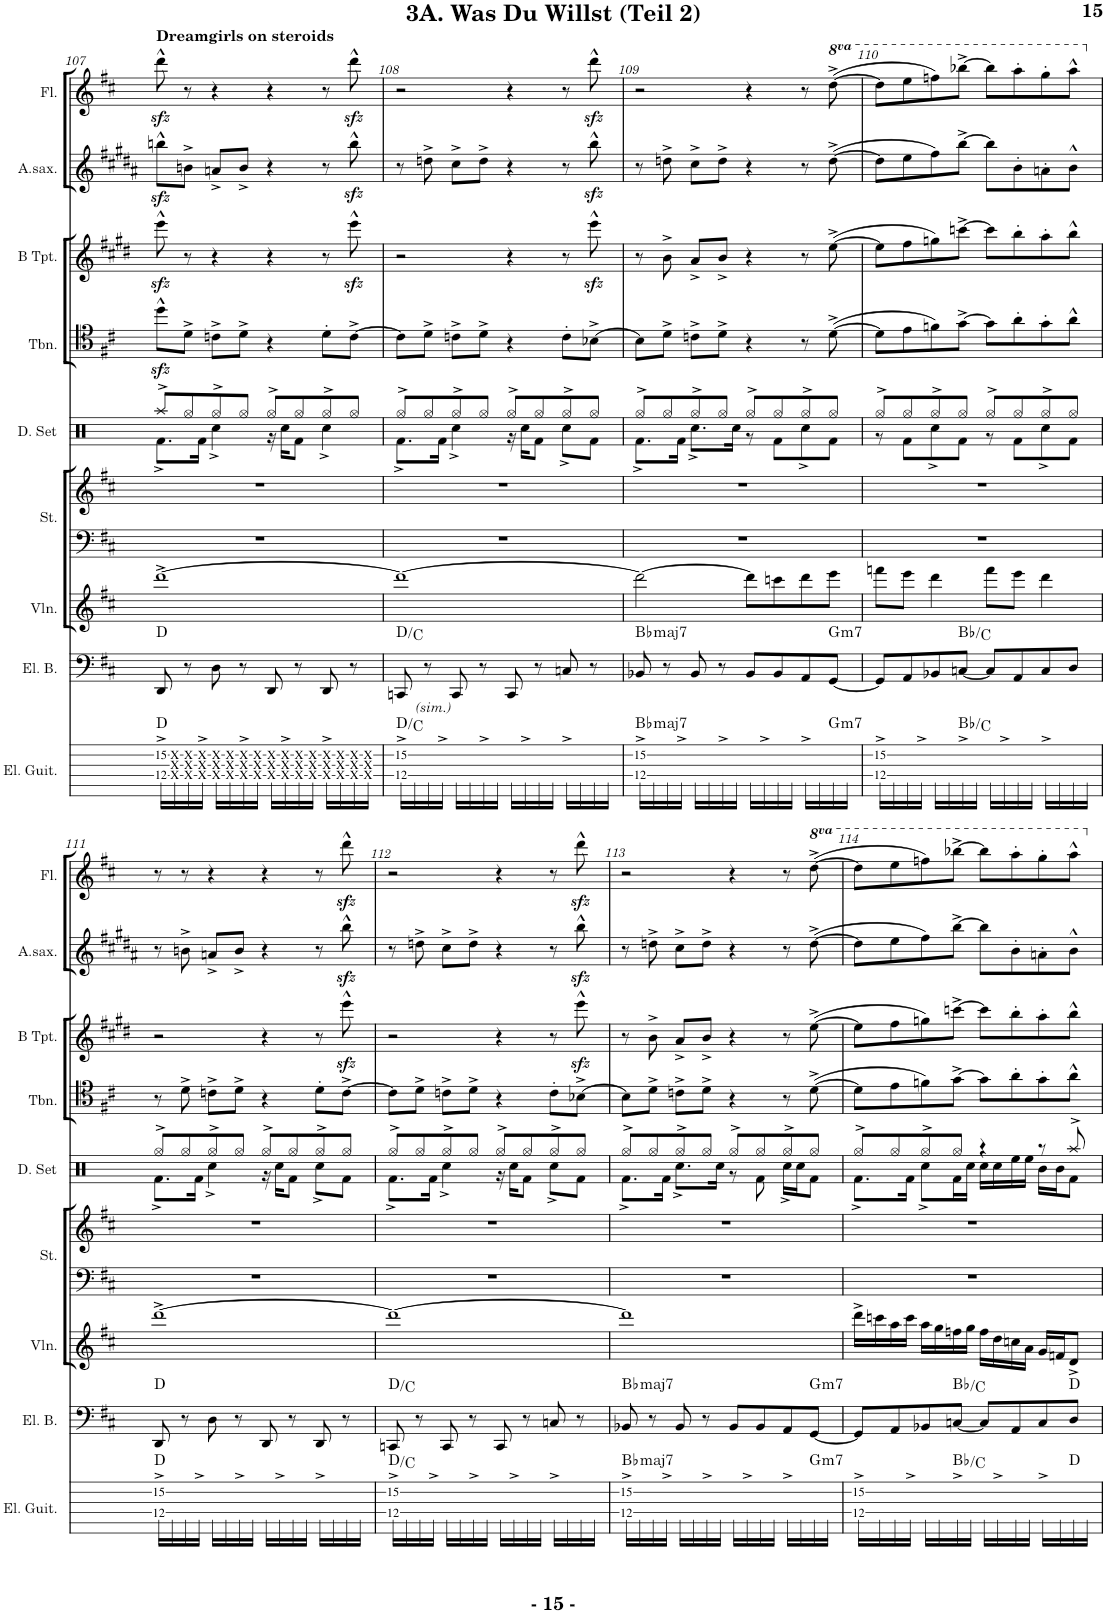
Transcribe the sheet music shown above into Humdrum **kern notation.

**kern	**harte	**kern	**harte	**kern	**kern	**kern	**kern	**kern	**kern	**kern	**kern
*part9	*part9	*part8	*part8	*part7	*part6	*part6	*part5	*part4	*part3	*part2	*part1
*staff10	*	*staff9	*	*staff8	*staff7	*staff6	*staff5	*staff4	*staff3	*staff2	*staff1
*I"Electric Guitar	*	*I"5-str. Electric Bass	*	*I"Violin	*I"Strings	*	*I"Drumset	*I"Trombone	*I"Bb Trumpet	*I"Bb Clarinet	*I"Flute
*I'El. Guit.	*	*I'El. B.	*	*I'Vln.	*I'St.	*	*I'D. Set	*I'Tbn.	*I'Bb Tpt.	*I'Bb Cl.	*I'Fl.
!!LO:PB:g=z
*	*	*clefF4	*	*clefG2	*clefF4	*clefG2	*clefX	*clefC4	*clefG2	*clefG2	*clefG2
*	*	*Trd7c12	*	*	*	*	*	*	*Trd1c2	*Trd5c9	*Trd-7c-12
*k[f#c#]	*	*k[f#c#]	*	*k[f#c#]	*k[f#c#]	*k[f#c#]	*k[]	*k[f#c#]	*k[f#c#g#d#]	*k[f#c#g#d#a#]	*k[f#c#]
*M4/4	*	*M4/4	*	*M4/4	*M4/4	*M4/4	*M4/4	*M4/4	*M4/4	*M4/4	*M4/4
=107	=107	=107	=107	=107	=107	=107	=107	=107	=107	=107	=107
*	*	*	*	*	*	*	*^	*	*	*	*
!	!	!	!	!	!	!	!	!	!	!	!	!LO:TX:a:B:t=Dreamgirls on steroids
16d\^ 16dd\^LL	D:maj	8DD/	D:maj	[1ddd^	1r	1r	8Raa^/L	8.Rf^\L	8ddzz<^^\L	8eeezz<^^\	8bbnzz<^^\L	8dddzz<^^\
16d\ 16a\ 16dd\	.	.	.	.	.	.	.	.	.	.	.	.
16d\ 16a\ 16dd\	.	8r	.	.	.	.	8Rgg/	.	8d^\J	8r	8bn^\J	8r
16d\^ 16a\^ 16dd\^JJ	.	.	.	.	.	.	.	16Rf\Jk	.	.	.	.
16d\ 16a\ 16dd\LL	.	8D\	.	.	.	.	8Rgg^/	4Rcc^\	8cn^\L	4r	8an^/L	4r
16d\ 16a\ 16dd\	.	.	.	.	.	.	.	.	.	.	.	.
16d\^ 16a\^ 16dd\^	.	8r	.	.	.	.	8Rgg/J	.	8d^\J	.	8b^/J	.
16d\ 16a\ 16dd\JJ	.	.	.	.	.	.	.	.	.	.	.	.
16d\ 16a\ 16dd\LL	.	8DD/	.	.	.	.	8Rgg^/L	16r	4r	4r	4r	4r
16d\^ 16a\^ 16dd\^	.	.	.	.	.	.	.	16Rcc\KL	.	.	.	.
16d\ 16a\ 16dd\	.	8r	.	.	.	.	8Rgg/	8Rf\J	.	.	.	.
16d\ 16a\ 16dd\JJ	.	.	.	.	.	.	.	.	.	.	.	.
16d\^ 16a\^ 16dd\^LL	.	8DD/	.	.	.	.	8Rgg^/	4Rcc^\	8d'\L	8r	8r	8r
16d\ 16a\ 16dd\	.	.	.	.	.	.	.	.	.	.	.	.
16d\ 16a\ 16dd\	.	8r	.	.	.	.	8Rgg/J	.	[8c^\J	8eeezz<^^\	8bbzz<^^\	8dddzz<^^\
16d\ 16a\ 16dd\JJ	.	.	.	.	.	.	.	.	.	.	.	.
=108	=108	=108	=108	=108	=108	=108	=108	=108	=108	=108	=108	=108
!LO:TX:a:i:t=(sim.)	!	!	!	!	!	!	!	!	!	!	!	!
16d\^ 16dd\^LL	D:maj/b7	8CCn/	D:maj/b7	1ddd_	1r	1r	8Rgg^/L	8.Rf^\L	8c\L]	2r	8r	2r
16d\ 16a\ 16dd\	.	.	.	.	.	.	.	.	.	.	.	.
16d\ 16a\ 16dd\	.	8r	.	.	.	.	8Rgg/	.	8d^\J	.	8ddn^\	.
16d\^ 16a\^ 16dd\^JJ	.	.	.	.	.	.	.	16Rf\Jk	.	.	.	.
16d\ 16a\ 16dd\LL	.	8CC/	.	.	.	.	8Rgg^/	4Rcc^\	8cn^\L	.	8cc#^\L	.
16d\ 16a\ 16dd\	.	.	.	.	.	.	.	.	.	.	.	.
16d\^ 16a\^ 16dd\^	.	8r	.	.	.	.	8Rgg/J	.	8d^\J	.	8dd^\J	.
16d\ 16a\ 16dd\JJ	.	.	.	.	.	.	.	.	.	.	.	.
16d\ 16a\ 16dd\LL	.	8CC/	.	.	.	.	8Rgg^/L	16r	4r	4r	4r	4r
16d\^ 16a\^ 16dd\^	.	.	.	.	.	.	.	16Rcc\KL	.	.	.	.
16d\ 16a\ 16dd\	.	8r	.	.	.	.	8Rgg/	8Rf\J	.	.	.	.
16d\ 16a\ 16dd\JJ	.	.	.	.	.	.	.	.	.	.	.	.
16d\^ 16a\^ 16dd\^LL	.	8Cn/	.	.	.	.	8Rgg^/	8Rcc^\L	8c'\L	8r	8r	8r
16d\ 16a\ 16dd\	.	.	.	.	.	.	.	.	.	.	.	.
16d\ 16a\ 16dd\	.	8r	.	.	.	.	8Rgg/J	8Rf\J	[8B-X^\J	8eeezz<^^\	8bbzz<^^\	8dddzz<^^\
16d\ 16a\ 16dd\JJ	.	.	.	.	.	.	.	.	.	.	.	.
=109	=109	=109	=109	=109	=109	=109	=109	=109	=109	=109	=109	=109
!	!LO:H:kt=maj7	!	!LO:H:kt=maj7	!	!	!	!	!	!	!	!	!
16d\^ 16dd\^LL	Bb:maj7	8BB-X/	Bb:maj7	2ddd\_	1r	1r	8Rgg^/L	8.Rf^\L	8B-\L]	8r	8r	2r
16d\ 16a\ 16dd\	.	.	.	.	.	.	.	.	.	.	.	.
16d\ 16a\ 16dd\	.	8r	.	.	.	.	8Rgg/	.	8d^\J	8b^\	8ddn^\	.
16d\^ 16a\^ 16dd\^JJ	.	.	.	.	.	.	.	16Rf\Jk	.	.	.	.
16d\ 16a\ 16dd\LL	.	8BB-/	.	.	.	.	8Rgg^/	8.Rcc^\L	8cn^\L	8a^/L	8cc#^\L	.
16d\ 16a\ 16dd\	.	.	.	.	.	.	.	.	.	.	.	.
16d\^ 16a\^ 16dd\^	.	8r	.	.	.	.	8Rgg/J	.	8d^\J	8b^/J	8dd^\J	.
16d\ 16a\ 16dd\JJ	.	.	.	.	.	.	.	16Rcc\Jk	.	.	.	.
16d\ 16a\ 16dd\LL	.	8BB-/L	.	8ddd\L]	.	.	8Rgg^/L	8r	4r	4r	4r	4r
16d\^ 16a\^ 16dd\^	.	.	.	.	.	.	.	.	.	.	.	.
16d\ 16a\ 16dd\	.	8BB-/	.	8cccn\	.	.	8Rgg/	8Rf\L	.	.	.	.
16d\ 16a\ 16dd\JJ	.	.	.	.	.	.	.	.	.	.	.	.
16d\^ 16a\^ 16dd\^LL	.	8AA/	.	8ddd\	.	.	8Rgg^/	8Rcc^\	8r	8r	8r	8r
16d\ 16a\ 16dd\	.	.	.	.	.	.	.	.	.	.	.	.
*	*	*	*	*	*	*	*	*	*	*	*	*8va
!	!LO:H:kt=m7	!	!LO:H:kt=m7	!	!	!	!	!	!	!	!	!
16d\ 16a\ 16dd\	G:min7	[8GG/J	G:min7	8eee\J	.	.	8Rgg/J	8Rf\J	([8d^\	([8ee^\	([8dd^\	([8ddd^\
16d\ 16a\ 16dd\JJ	.	.	.	.	.	.	.	.	.	.	.	.
=110	=110	=110	=110	=110	=110	=110	=110	=110	=110	=110	=110	=110
16d\^ 16dd\^LL	.	8GG/L]	.	8fffn\L	1r	1r	8Rgg^/L	8r	8d\L]	8ee\L]	8dd\L]	8ddd\L]
16d\ 16a\ 16dd\	.	.	.	.	.	.	.	.	.	.	.	.
16d\ 16a\ 16dd\	.	8AA/	.	8eee\J	.	.	8Rgg/	8Rf\L	8e\	8ff#\	8ee\	8eee\
16d\^ 16a\^ 16dd\^JJ	.	.	.	.	.	.	.	.	.	.	.	.
16d\ 16a\ 16dd\LL	.	8BB-X/	.	4ddd\	.	.	8Rgg^/	8Rcc^\	8fn\)	8ggn\)	8ff#\)	8fffn\)
16d\ 16a\ 16dd\	.	.	.	.	.	.	.	.	.	.	.	.
16d\^ 16a\^ 16dd\^	Bb:maj/2	[8Cn/J	Bb:maj/2	.	.	.	8Rgg/J	8Rf\J	[8g^\J	[8cccn^\J	[8bb^\J	[8bbb-X^\J
16d\ 16a\ 16dd\JJ	.	.	.	.	.	.	.	.	.	.	.	.
16d\ 16a\ 16dd\LL	.	8C/L]	.	8fff\L	.	.	8Rgg^/L	8r	8g\L]	8ccc\L]	8bb\L]	8bbb-\L]
16d\^ 16a\^ 16dd\^	.	.	.	.	.	.	.	.	.	.	.	.
16d\ 16a\ 16dd\	.	8AA/	.	8eee\J	.	.	8Rgg/	8Rf\L	8a'\	8bb'\	8b'\	8aaa'\
16d\ 16a\ 16dd\JJ	.	.	.	.	.	.	.	.	.	.	.	.
16d\^ 16a\^ 16dd\^LL	.	8C/	.	4ddd\	.	.	8Rgg^/	8Rcc^\	8g'\	8aa'\	8an'\	8ggg'\
16d\ 16a\ 16dd\	.	.	.	.	.	.	.	.	.	.	.	.
16d\ 16a\ 16dd\	.	8D/J	.	.	.	.	8Rgg/J	8Rf\J	8a^^\J	8bb^^\J	8b^^\J	8aaa^^\J
16d\ 16a\ 16dd\JJ	.	.	.	.	.	.	.	.	.	.	.	.
!!LO:LB:g=z
=111	=111	=111	=111	=111	=111	=111	=111	=111	=111	=111	=111	=111
*	*	*	*	*	*	*	*	*	*	*	*	*X8va
16d\^ 16dd\^LL	D:maj	8DD/	D:maj	[1ddd^	1r	1r	8Rgg^/L	8.Rf^\L	8r	2r	8r	8r
16d\ 16a\ 16dd\	.	.	.	.	.	.	.	.	.	.	.	.
16d\ 16a\ 16dd\	.	8r	.	.	.	.	8Rgg/	.	8d^\	.	8bn^\	8r
16d\^ 16a\^ 16dd\^JJ	.	.	.	.	.	.	.	16Rf\Jk	.	.	.	.
16d\ 16a\ 16dd\LL	.	8D\	.	.	.	.	8Rgg^/	4Rcc^\	8cn^\L	.	8an^/L	4r
16d\ 16a\ 16dd\	.	.	.	.	.	.	.	.	.	.	.	.
16d\^ 16a\^ 16dd\^	.	8r	.	.	.	.	8Rgg/J	.	8d^\J	.	8b^/J	.
16d\ 16a\ 16dd\JJ	.	.	.	.	.	.	.	.	.	.	.	.
16d\ 16a\ 16dd\LL	.	8DD/	.	.	.	.	8Rgg^/L	16r	4r	4r	4r	4r
16d\^ 16a\^ 16dd\^	.	.	.	.	.	.	.	16Rcc\KL	.	.	.	.
16d\ 16a\ 16dd\	.	8r	.	.	.	.	8Rgg/	8Rf\J	.	.	.	.
16d\ 16a\ 16dd\JJ	.	.	.	.	.	.	.	.	.	.	.	.
16d\^ 16a\^ 16dd\^LL	.	8DD/	.	.	.	.	8Rgg^/	8Rcc^\L	8d'\L	8r	8r	8r
16d\ 16a\ 16dd\	.	.	.	.	.	.	.	.	.	.	.	.
16d\ 16a\ 16dd\	.	8r	.	.	.	.	8Rgg/J	8Rf\J	[8c^\J	8eeezz<^^\	8bbzz<^^\	8dddzz<^^\
16d\ 16a\ 16dd\JJ	.	.	.	.	.	.	.	.	.	.	.	.
=112	=112	=112	=112	=112	=112	=112	=112	=112	=112	=112	=112	=112
16d\^ 16dd\^LL	D:maj/b7	8CCn/	D:maj/b7	1ddd_	1r	1r	8Rgg^/L	8.Rf^\L	8c\L]	2r	8r	2r
16d\ 16a\ 16dd\	.	.	.	.	.	.	.	.	.	.	.	.
16d\ 16a\ 16dd\	.	8r	.	.	.	.	8Rgg/	.	8d^\J	.	8ddn^\	.
16d\^ 16a\^ 16dd\^JJ	.	.	.	.	.	.	.	16Rf\Jk	.	.	.	.
16d\ 16a\ 16dd\LL	.	8CC/	.	.	.	.	8Rgg^/	4Rcc^\	8cn^\L	.	8cc#^\L	.
16d\ 16a\ 16dd\	.	.	.	.	.	.	.	.	.	.	.	.
16d\^ 16a\^ 16dd\^	.	8r	.	.	.	.	8Rgg/J	.	8d^\J	.	8dd^\J	.
16d\ 16a\ 16dd\JJ	.	.	.	.	.	.	.	.	.	.	.	.
16d\ 16a\ 16dd\LL	.	8CC/	.	.	.	.	8Rgg^/L	16r	4r	4r	4r	4r
16d\^ 16a\^ 16dd\^	.	.	.	.	.	.	.	16Rcc\KL	.	.	.	.
16d\ 16a\ 16dd\	.	8r	.	.	.	.	8Rgg/	8Rf\J	.	.	.	.
16d\ 16a\ 16dd\JJ	.	.	.	.	.	.	.	.	.	.	.	.
16d\^ 16a\^ 16dd\^LL	.	8Cn/	.	.	.	.	8Rgg^/	8Rcc^\L	8c'\L	8r	8r	8r
16d\ 16a\ 16dd\	.	.	.	.	.	.	.	.	.	.	.	.
16d\ 16a\ 16dd\	.	8r	.	.	.	.	8Rgg/J	8Rf\J	[8B-X^\J	8eeezz<^^\	8bbzz<^^\	8dddzz<^^\
16d\ 16a\ 16dd\JJ	.	.	.	.	.	.	.	.	.	.	.	.
=113	=113	=113	=113	=113	=113	=113	=113	=113	=113	=113	=113	=113
!	!LO:H:kt=maj7	!	!LO:H:kt=maj7	!	!	!	!	!	!	!	!	!
16d\^ 16dd\^LL	Bb:maj7	8BB-X/	Bb:maj7	1ddd]	1r	1r	8Rgg^/L	8.Rf^\L	8B-\L]	8r	8r	2r
16d\ 16a\ 16dd\	.	.	.	.	.	.	.	.	.	.	.	.
16d\ 16a\ 16dd\	.	8r	.	.	.	.	8Rgg/	.	8d^\J	8b^\	8ddn^\	.
16d\^ 16a\^ 16dd\^JJ	.	.	.	.	.	.	.	16Rf\Jk	.	.	.	.
16d\ 16a\ 16dd\LL	.	8BB-/	.	.	.	.	8Rgg^/	8.Rcc^\L	8cn^\L	8a^/L	8cc#^\L	.
16d\ 16a\ 16dd\	.	.	.	.	.	.	.	.	.	.	.	.
16d\^ 16a\^ 16dd\^	.	8r	.	.	.	.	8Rgg/J	.	8d^\J	8b^/J	8dd^\J	.
16d\ 16a\ 16dd\JJ	.	.	.	.	.	.	.	16Rcc\Jk	.	.	.	.
16d\ 16a\ 16dd\LL	.	8BB-/L	.	.	.	.	8Rgg^/L	8r	4r	4r	4r	4r
16d\^ 16a\^ 16dd\^	.	.	.	.	.	.	.	.	.	.	.	.
16d\ 16a\ 16dd\	.	8BB-/	.	.	.	.	8Rgg/	8Rf\	.	.	.	.
16d\ 16a\ 16dd\JJ	.	.	.	.	.	.	.	.	.	.	.	.
16d\^ 16a\^ 16dd\^LL	.	8AA/	.	.	.	.	8Rgg^/	16Rcc^\LL	8r	8r	8r	8r
16d\ 16a\ 16dd\	.	.	.	.	.	.	.	16Rcc\J	.	.	.	.
*	*	*	*	*	*	*	*	*	*	*	*	*8va
!	!LO:H:kt=m7	!	!LO:H:kt=m7	!	!	!	!	!	!	!	!	!
16d\ 16a\ 16dd\	G:min7	[8GG/J	G:min7	.	.	.	8Rgg/J	8Rf\J	([8d^\	([8ee^\	([8dd^\	([8ddd^\
16d\ 16a\ 16dd\JJ	.	.	.	.	.	.	.	.	.	.	.	.
=114	=114	=114	=114	=114	=114	=114	=114	=114	=114	=114	=114	=114
16d\^ 16dd\^LL	.	8GG/L]	.	16ddd^\LL	1r	1r	8Rgg^/L	8.Rf^\L	8d\L]	8ee\L]	8dd\L]	8ddd\L]
16d\ 16a\ 16dd\	.	.	.	16cccn\	.	.	.	.	.	.	.	.
16d\ 16a\ 16dd\	.	8AA/	.	16aa\	.	.	8Rgg/	.	8e\	8ff#\	8ee\	8eee\
16d\^ 16a\^ 16dd\^JJ	.	.	.	16ccc\JJ	.	.	.	16Rf\Jk	.	.	.	.
16d\ 16a\ 16dd\LL	.	8BB-X/	.	16aa\LL	.	.	8Rgg^/	8Rcc^\L	8fn\)	8ggn\)	8ff#\)	8fffn\)
16d\ 16a\ 16dd\	.	.	.	16gg\	.	.	.	.	.	.	.	.
16d\^ 16a\^ 16dd\^	Bb:maj/2	[8Cn/J	Bb:maj/2	16ffn\	.	.	8Rgg/J	16Rf\L	[8g^\J	[8cccn^\J	[8bb^\J	[8bbb-X^\J
16d\ 16a\ 16dd\JJ	.	.	.	16gg\JJ	.	.	.	16Rcc\JJ	.	.	.	.
16d\ 16a\ 16dd\LL	.	8C/L]	.	16ff\LL	.	.	4r	16Rcc^\LL	8g\L]	8ccc\L]	8bb\L]	8bbb-\L]
16d\^ 16a\^ 16dd\^	.	.	.	16dd\	.	.	.	16Rcc\	.	.	.	.
16d\ 16a\ 16dd\	.	8AA/	.	16ccn\	.	.	.	16Ree\	8a'\	8bb'\	8b'\	8aaa'\
16d\ 16a\ 16dd\JJ	.	.	.	16a\JJ	.	.	.	16Ree\JJ	.	.	.	.
16d\^ 16a\^ 16dd\^LL	.	8C/	.	16g/LL	.	.	8r	16R\LL	8g'\	8aa'\	8an'\	8ggg'\
16d\ 16a\ 16dd\	.	.	.	16fn/J	.	.	.	16R\J	.	.	.	.
16d\ 16a\ 16dd\	D:maj	8D/J	D:maj	8d^/J	.	.	8Raa^/	8Rf^\J	8a^^\J	8bb^^\J	8b^^\J	8aaa^^\J
16d\ 16a\ 16dd\JJ	.	.	.	.	.	.	.	.	.	.	.	.
*	*	*	*	*	*	*	*v	*v	*	*	*	*
*	*	*	*	*	*	*	*	*	*	*	*X8va
=	=	=	=	=	=	=	=	=	=	=	=
*-	*-	*-	*-	*-	*-	*-	*-	*-	*-	*-	*-
